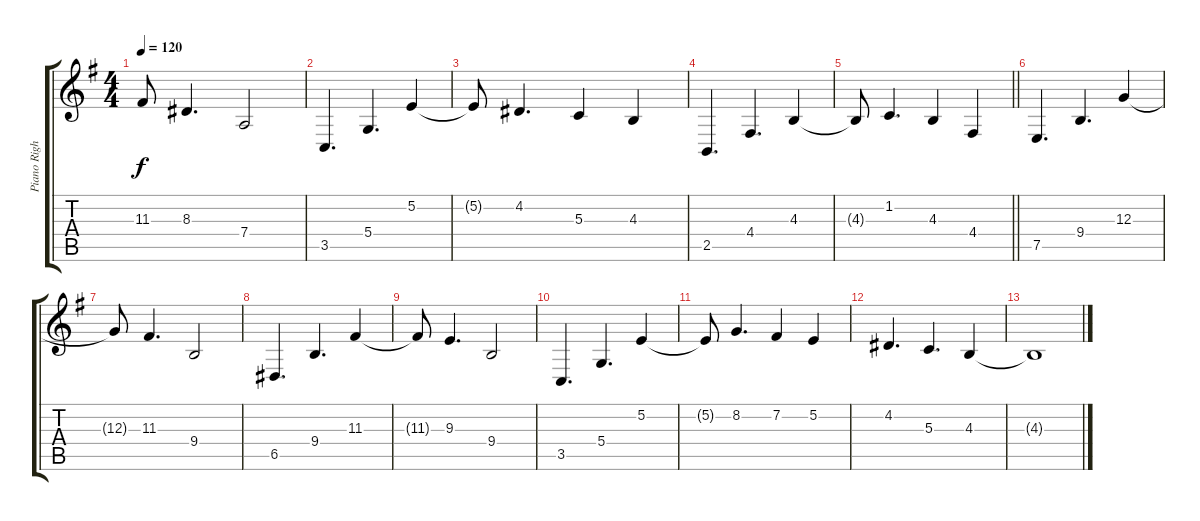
\track ("Piano Right Standard" "Piano Righ") {instrument acousticgrandpiano}
\staff {score tabs}
\tuning (E4 B3 G3 D3 A2 E2) {hide}
\ts (4 4)
\tempo 120
\clef g2
\ks eminor
11.3{t}.8{dy f} 8.3.4{d} 7.4.2 |
3.5.4{d} 5.4.4{d} 5.2.4 |
5.2{t}.8 4.2.4{d} 5.3.4 4.3.4 |
2.5.4{d} 4.4.4{d} 4.3.4 |
\barLineRight lightlight
4.3{t}.8 1.2.4{d} 4.3.4 4.4.4 |
7.5.4{d} 9.4.4{d} 12.3.4 |
12.3{t}.8 11.3.4{d} 9.4.2 |
6.5.4{d} 9.4.4{d} 11.3.4 |
11.3{t}.8 9.3.4{d} 9.4.2 |
3.5.4{d} 5.4.4{d} 5.2.4 |
5.2{t}.8 8.2.4{d} 7.2.4 5.2.4 |
4.2.4{d} 5.3.4{d} 4.3.4 |
4.3{t}.1
